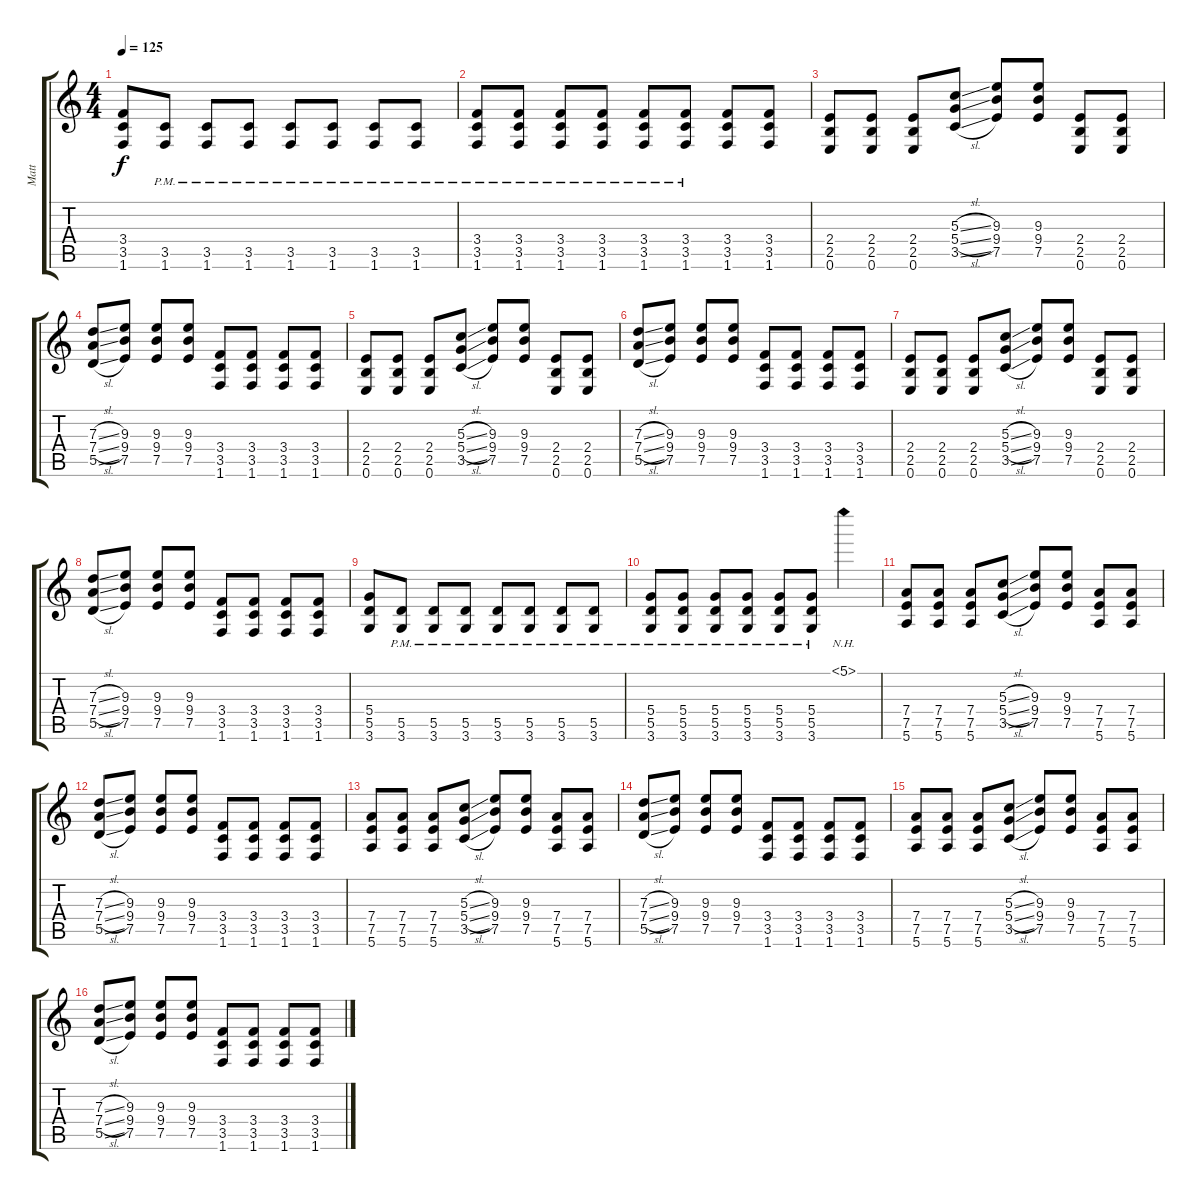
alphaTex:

\track ("Matt" "Matt") {instrument overdrivenguitar}
\staff {score tabs}
\tuning (E4 B3 G3 D3 A2 E2) {hide}
\ts (4 4)
\tempo 125
\clef g2
\ks c
(3.4 3.5 1.6).8{dy f} (3.5{pm} 1.6{pm}).8 (3.5{pm} 1.6{pm}).8 (3.5{pm} 1.6{pm}).8 (3.5{pm} 1.6{pm}).8 (3.5{pm} 1.6{pm}).8 (3.5{pm} 1.6{pm}).8 (3.5{pm} 1.6{pm}).8 |
(3.4{pm} 3.5{pm} 1.6{pm}).8 (3.4{pm} 3.5{pm} 1.6{pm}).8 (3.4{pm} 3.5{pm} 1.6{pm}).8 (3.4{pm} 3.5{pm} 1.6{pm}).8 (3.4{pm} 3.5{pm} 1.6{pm}).8 (3.4{pm} 3.5{pm} 1.6{pm}).8 (3.4 3.5 1.6).8 (3.4 3.5 1.6).8 |
(2.4 2.5 0.6).8 (2.4 2.5 0.6).8 (2.4 2.5 0.6).8 (5.3{sl} 5.4{sl} 3.5{sl}).8 (9.3 9.4 7.5).8 (9.3 9.4 7.5).8 (2.4 2.5 0.6).8 (2.4 2.5 0.6).8 |
(7.3{sl} 7.4{sl} 5.5{sl}).8 (9.3 9.4 7.5).8 (9.3 9.4 7.5).8 (9.3 9.4 7.5).8 (3.4 3.5 1.6).8 (3.4 3.5 1.6).8 (3.4 3.5 1.6).8 (3.4 3.5 1.6).8 |
(2.4 2.5 0.6).8 (2.4 2.5 0.6).8 (2.4 2.5 0.6).8 (5.3{sl} 5.4{sl} 3.5{sl}).8 (9.3 9.4 7.5).8 (9.3 9.4 7.5).8 (2.4 2.5 0.6).8 (2.4 2.5 0.6).8 |
(7.3{sl} 7.4{sl} 5.5{sl}).8 (9.3 9.4 7.5).8 (9.3 9.4 7.5).8 (9.3 9.4 7.5).8 (3.4 3.5 1.6).8 (3.4 3.5 1.6).8 (3.4 3.5 1.6).8 (3.4 3.5 1.6).8 |
(2.4 2.5 0.6).8 (2.4 2.5 0.6).8 (2.4 2.5 0.6).8 (5.3{sl} 5.4{sl} 3.5{sl}).8 (9.3 9.4 7.5).8 (9.3 9.4 7.5).8 (2.4 2.5 0.6).8 (2.4 2.5 0.6).8 |
(7.3{sl} 7.4{sl} 5.5{sl}).8 (9.3 9.4 7.5).8 (9.3 9.4 7.5).8 (9.3 9.4 7.5).8 (3.4 3.5 1.6).8 (3.4 3.5 1.6).8 (3.4 3.5 1.6).8 (3.4 3.5 1.6).8 |
(5.4 5.5 3.6).8 (5.5{pm} 3.6{pm}).8 (5.5{pm} 3.6{pm}).8 (5.5{pm} 3.6{pm}).8 (5.5{pm} 3.6{pm}).8 (5.5{pm} 3.6{pm}).8 (5.5{pm} 3.6{pm}).8 (5.5{pm} 3.6{pm}).8 |
(5.4{pm} 5.5{pm} 3.6{pm}).8 (5.4{pm} 5.5{pm} 3.6{pm}).8 (5.4{pm} 5.5{pm} 3.6{pm}).8 (5.4{pm} 5.5{pm} 3.6{pm}).8 (5.4{pm} 5.5{pm} 3.6{pm}).8 (5.4{pm} 5.5{pm} 3.6{pm}).8 5.1{nh}.4 |
(7.4 7.5 5.6).8 (7.4 7.5 5.6).8 (7.4 7.5 5.6).8 (5.3{sl} 5.4{sl} 3.5{sl}).8 (9.3 9.4 7.5).8 (9.3 9.4 7.5).8 (7.4 7.5 5.6).8 (7.4 7.5 5.6).8 |
(7.3{sl} 7.4{sl} 5.5{sl}).8 (9.3 9.4 7.5).8 (9.3 9.4 7.5).8 (9.3 9.4 7.5).8 (3.4 3.5 1.6).8 (3.4 3.5 1.6).8 (3.4 3.5 1.6).8 (3.4 3.5 1.6).8 |
(7.4 7.5 5.6).8 (7.4 7.5 5.6).8 (7.4 7.5 5.6).8 (5.3{sl} 5.4{sl} 3.5{sl}).8 (9.3 9.4 7.5).8 (9.3 9.4 7.5).8 (7.4 7.5 5.6).8 (7.4 7.5 5.6).8 |
(7.3{sl} 7.4{sl} 5.5{sl}).8 (9.3 9.4 7.5).8 (9.3 9.4 7.5).8 (9.3 9.4 7.5).8 (3.4 3.5 1.6).8 (3.4 3.5 1.6).8 (3.4 3.5 1.6).8 (3.4 3.5 1.6).8 |
(7.4 7.5 5.6).8 (7.4 7.5 5.6).8 (7.4 7.5 5.6).8 (5.3{sl} 5.4{sl} 3.5{sl}).8 (9.3 9.4 7.5).8 (9.3 9.4 7.5).8 (7.4 7.5 5.6).8 (7.4 7.5 5.6).8 |
(7.3{sl} 7.4{sl} 5.5{sl}).8 (9.3 9.4 7.5).8 (9.3 9.4 7.5).8 (9.3 9.4 7.5).8 (3.4 3.5 1.6).8 (3.4 3.5 1.6).8 (3.4 3.5 1.6).8 (3.4 3.5 1.6).8
